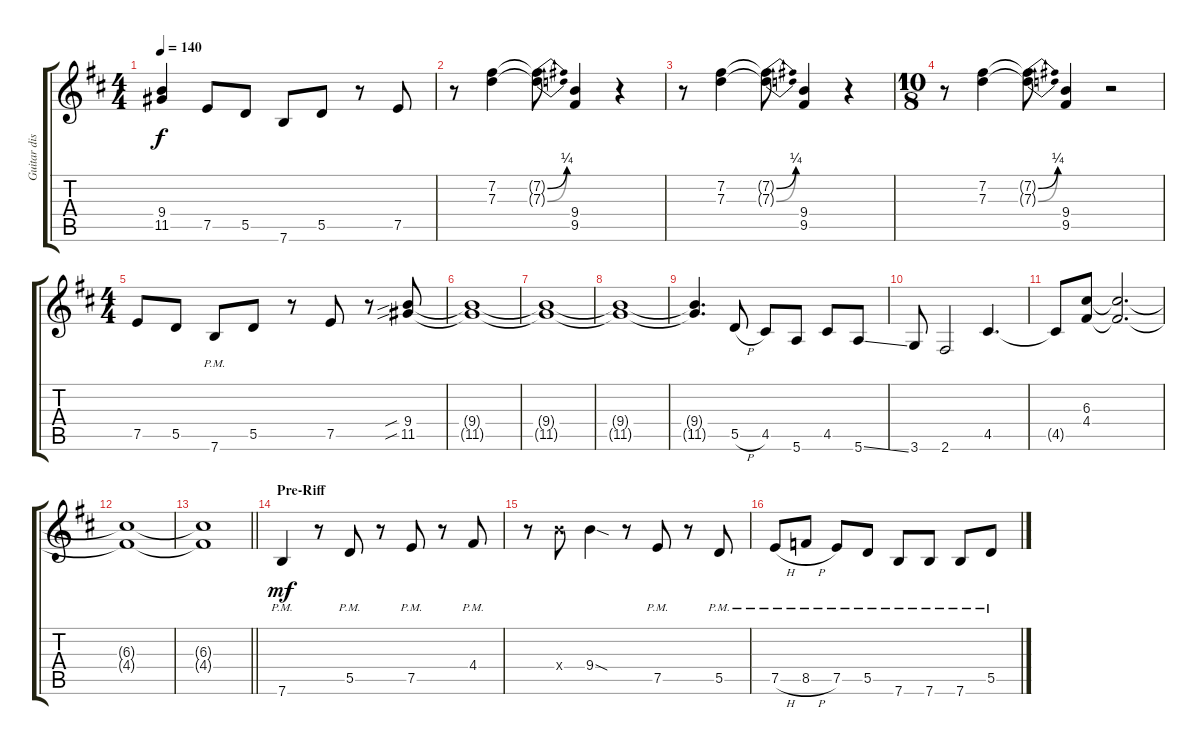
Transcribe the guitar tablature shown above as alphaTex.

\track ("Guitar disto" "Guitar dis") {instrument distortionguitar}
\staff {score tabs}
\tuning (E4 B3 G3 D3 A2 E2) {hide}
\ts (4 4)
\tempo 140
\clef g2
\ks d
(9.4{t} 11.5{t}).4{dy f} 7.5.8 5.5.8 7.6.8 5.5.8 r.8 7.5.8 |
r.8 (7.2 7.3).4 (7.2{be (bend 0 0 60 1) t} 7.3{be (bend 0 0 60 1) t}).8 (9.4 9.5).4 r.4 |
r.8 (7.2 7.3).4 (7.2{be (bend 0 0 60 1) t} 7.3{be (bend 0 0 60 1) t}).8 (9.4 9.5).4 r.4 |
\ts (10 8)
r.8 (7.2 7.3).4 (7.2{be (bend 0 0 60 1) t} 7.3{be (bend 0 0 60 1) t}).8 (9.4 9.5).4 r.2 |
\ts (4 4)
7.5.8 5.5.8 7.6{pm}.8 5.5.8 r.8 7.5.8 r.8 (9.4{sib} 11.5{sib}).8 |
(9.4{t} 11.5{t}).1 |
(9.4{t} 11.5{t}).1 |
(9.4{t} 11.5{t}).1 |
(9.4{t} 11.5{t}).4{d} 5.5{h}.8 4.5.8 5.6.8 4.5.8 5.6{ss}.8 |
3.6.8 2.6.2 4.5.4{d} |
4.5{t}.8 (6.3 4.4).8 (6.3{t} 4.4{t}).2{d} |
(6.3{t} 4.4{t}).1 |
\barLineRight lightlight
(6.3{t} 4.4{t}).1 |
\section ("" "Pre-Riff")
7.6{pm}.4{dy mf instrument distortionguitar} r.8 5.5{pm}.8 r.8 7.5{pm}.8 r.8 4.4{pm}.8 |
r.8 9.4{x}.8 9.4{sod}.4 r.8 7.5{pm}.8 r.8 5.5{pm}.8 |
7.5{h pm}.8 8.5{h pm}.8 7.5{pm}.8 5.5{pm}.8 7.6{pm}.8 7.6{pm}.8 7.6{pm}.8 5.5{pm}.8
